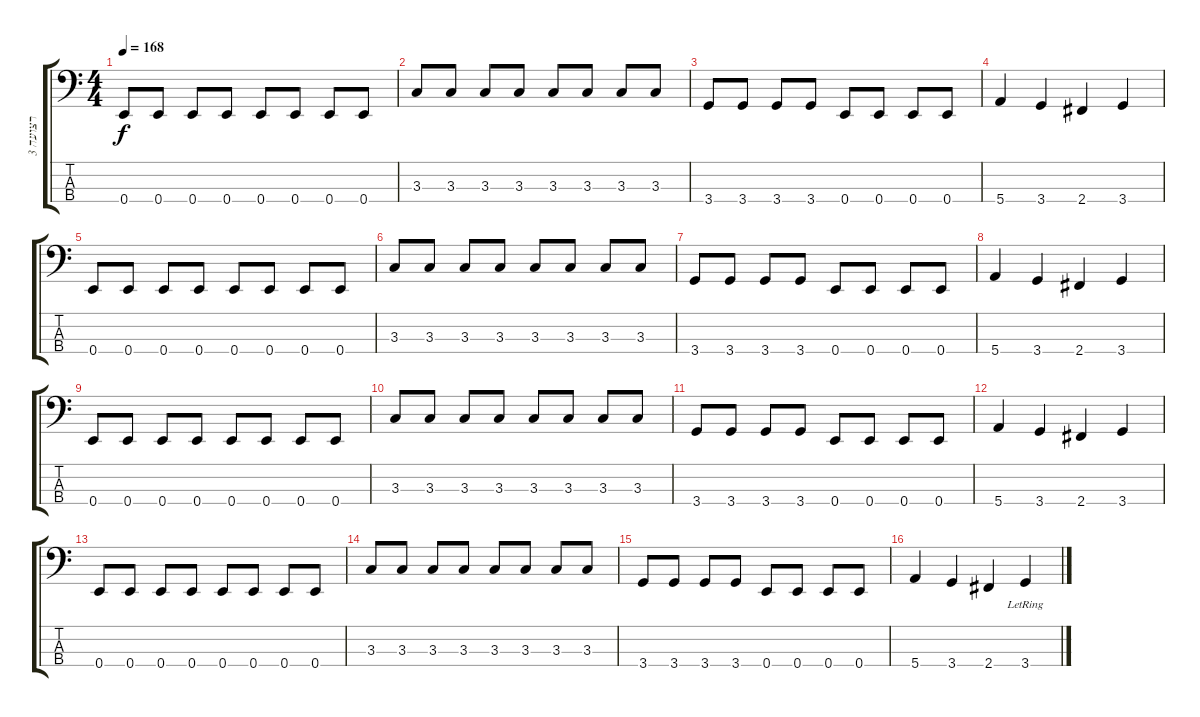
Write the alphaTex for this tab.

\track ("רצועה 3" "רצועה 3") {instrument electricbassfinger}
\staff {score tabs}
\tuning (G2 D2 A1 E1) {hide}
\ts (4 4)
\tempo 168
\clef f4
\ks c
0.4.8{dy f} 0.4.8 0.4.8 0.4.8 0.4.8 0.4.8 0.4.8 0.4.8 |
3.3.8 3.3.8 3.3.8 3.3.8 3.3.8 3.3.8 3.3.8 3.3.8 |
3.4.8 3.4.8 3.4.8 3.4.8 0.4.8 0.4.8 0.4.8 0.4.8 |
5.4.4 3.4.4 2.4.4 3.4.4 |
0.4.8 0.4.8 0.4.8 0.4.8 0.4.8 0.4.8 0.4.8 0.4.8 |
3.3.8 3.3.8 3.3.8 3.3.8 3.3.8 3.3.8 3.3.8 3.3.8 |
3.4.8 3.4.8 3.4.8 3.4.8 0.4.8 0.4.8 0.4.8 0.4.8 |
5.4.4 3.4.4 2.4.4 3.4.4 |
0.4.8 0.4.8 0.4.8 0.4.8 0.4.8 0.4.8 0.4.8 0.4.8 |
3.3.8 3.3.8 3.3.8 3.3.8 3.3.8 3.3.8 3.3.8 3.3.8 |
3.4.8 3.4.8 3.4.8 3.4.8 0.4.8 0.4.8 0.4.8 0.4.8 |
5.4.4 3.4.4 2.4.4 3.4.4 |
0.4.8 0.4.8 0.4.8 0.4.8 0.4.8 0.4.8 0.4.8 0.4.8 |
3.3.8 3.3.8 3.3.8 3.3.8 3.3.8 3.3.8 3.3.8 3.3.8 |
3.4.8 3.4.8 3.4.8 3.4.8 0.4.8 0.4.8 0.4.8 0.4.8 |
5.4.4 3.4.4 2.4.4 3.4{lr}.4
